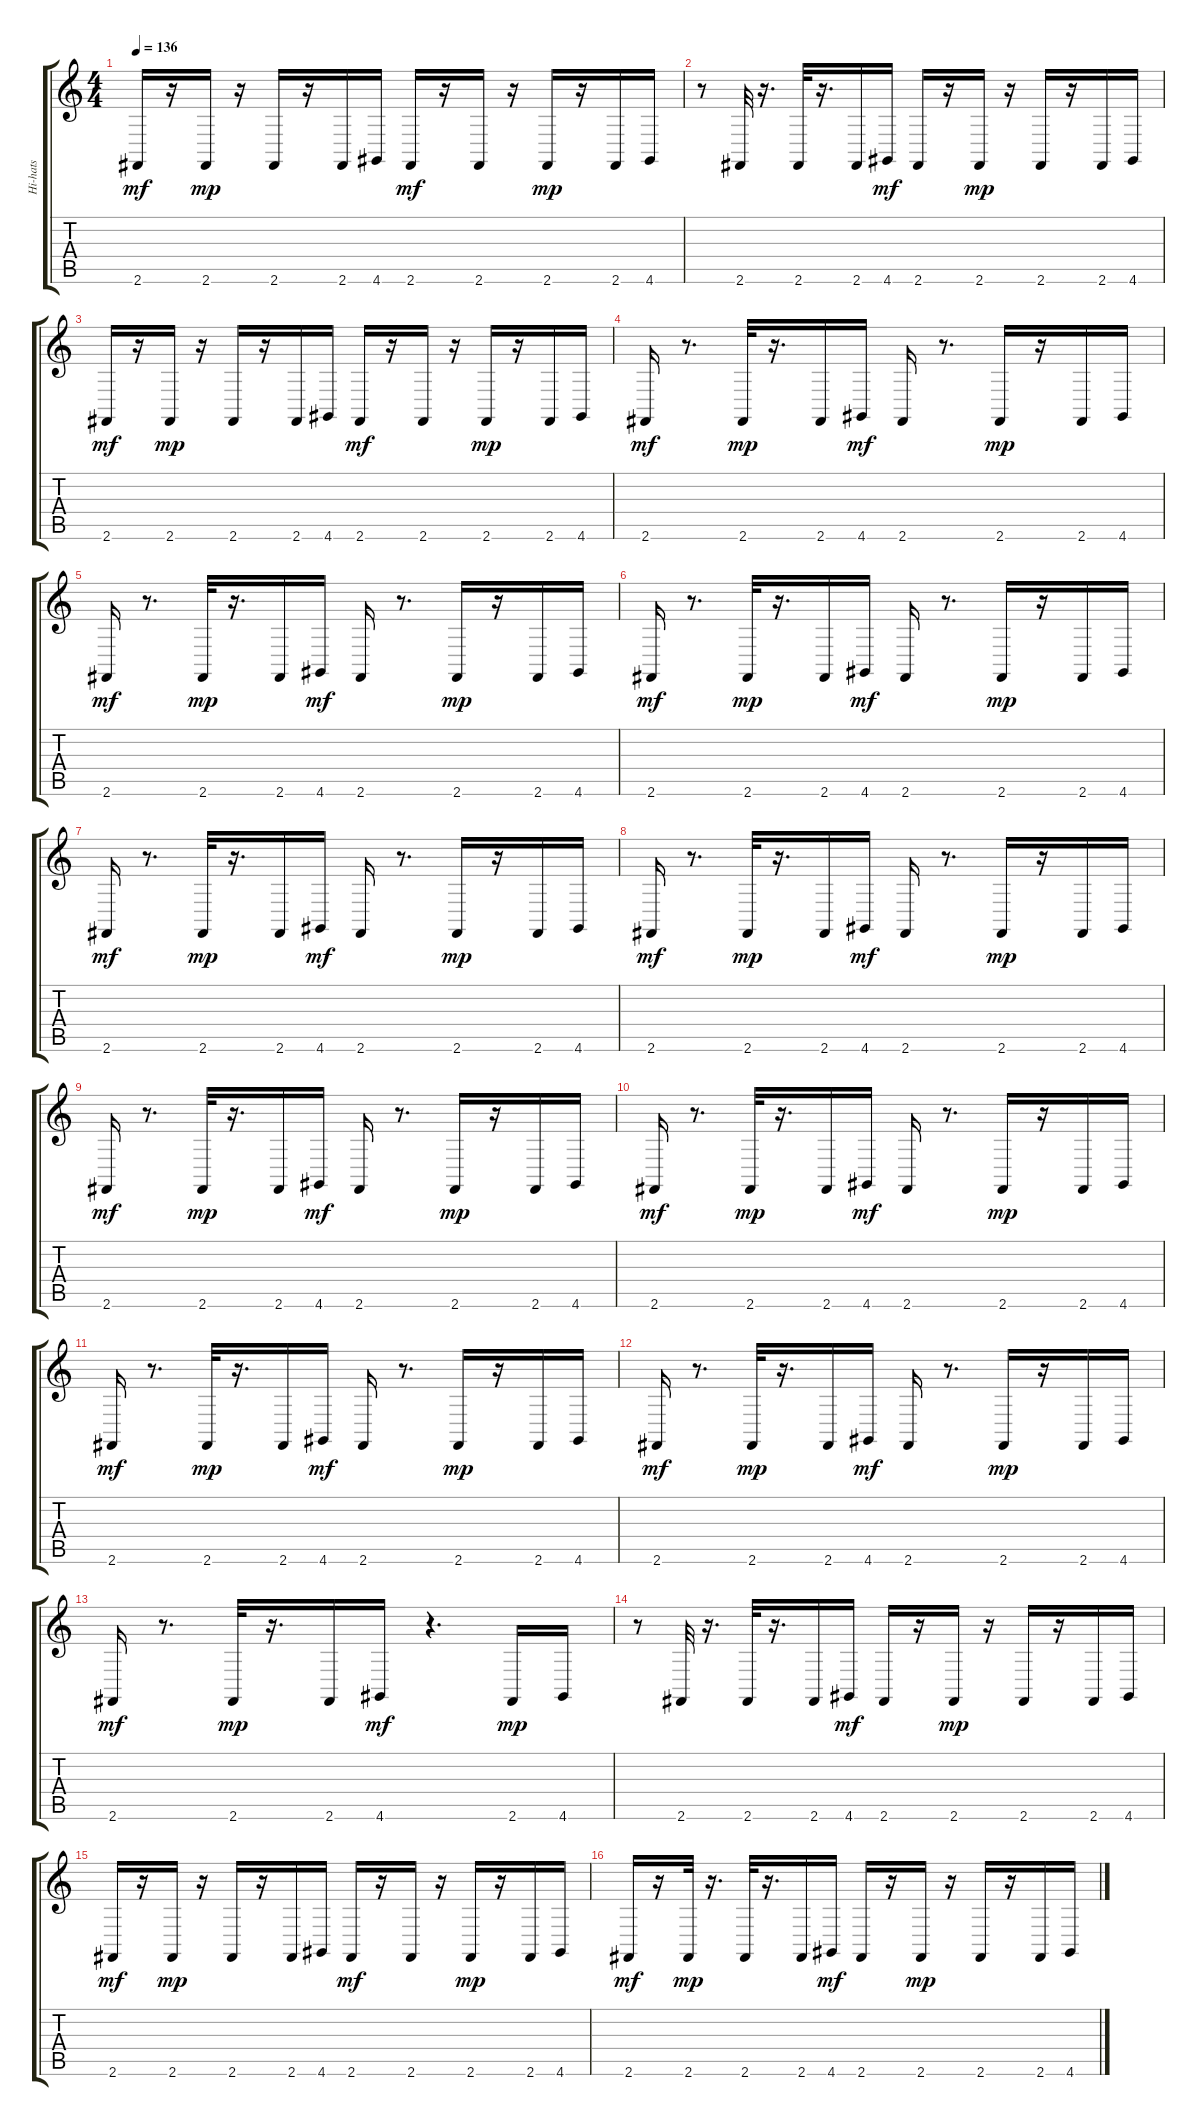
\track ("Hi-hats" "Hi-hats") {instrument acousticgrandpiano}
\staff {score tabs}
\tuning (E4 B3 G3 D3 A2 E2) {hide}
\ts (4 4)
\tempo 136
\clef g2
\ks c
2.6.16{dy mf} r.16 2.6.16{dy mp} r.16 2.6.16 r.16 2.6.16 4.6.16 2.6.16{dy mf} r.16 2.6.16 r.16 2.6.16{dy mp} r.16 2.6.16 4.6.16 |
r.8 2.6.32 r.16{d} 2.6.32 r.16{d} 2.6.16 4.6.16{dy mf} 2.6.16 r.16 2.6.16{dy mp} r.16 2.6.16 r.16 2.6.16 4.6.16 |
2.6.16{dy mf} r.16 2.6.16{dy mp} r.16 2.6.16 r.16 2.6.16 4.6.16 2.6.16{dy mf} r.16 2.6.16 r.16 2.6.16{dy mp} r.16 2.6.16 4.6.16 |
2.6.16{dy mf} r.8{d} 2.6.32{dy mp} r.16{d} 2.6.16 4.6.16{dy mf} 2.6.16 r.8{d} 2.6.16{dy mp} r.16 2.6.16 4.6.16 |
2.6.16{dy mf} r.8{d} 2.6.32{dy mp} r.16{d} 2.6.16 4.6.16{dy mf} 2.6.16 r.8{d} 2.6.16{dy mp} r.16 2.6.16 4.6.16 |
2.6.16{dy mf} r.8{d} 2.6.32{dy mp} r.16{d} 2.6.16 4.6.16{dy mf} 2.6.16 r.8{d} 2.6.16{dy mp} r.16 2.6.16 4.6.16 |
2.6.16{dy mf} r.8{d} 2.6.32{dy mp} r.16{d} 2.6.16 4.6.16{dy mf} 2.6.16 r.8{d} 2.6.16{dy mp} r.16 2.6.16 4.6.16 |
2.6.16{dy mf} r.8{d} 2.6.32{dy mp} r.16{d} 2.6.16 4.6.16{dy mf} 2.6.16 r.8{d} 2.6.16{dy mp} r.16 2.6.16 4.6.16 |
2.6.16{dy mf} r.8{d} 2.6.32{dy mp} r.16{d} 2.6.16 4.6.16{dy mf} 2.6.16 r.8{d} 2.6.16{dy mp} r.16 2.6.16 4.6.16 |
2.6.16{dy mf} r.8{d} 2.6.32{dy mp} r.16{d} 2.6.16 4.6.16{dy mf} 2.6.16 r.8{d} 2.6.16{dy mp} r.16 2.6.16 4.6.16 |
2.6.16{dy mf} r.8{d} 2.6.32{dy mp} r.16{d} 2.6.16 4.6.16{dy mf} 2.6.16 r.8{d} 2.6.16{dy mp} r.16 2.6.16 4.6.16 |
2.6.16{dy mf} r.8{d} 2.6.32{dy mp} r.16{d} 2.6.16 4.6.16{dy mf} 2.6.16 r.8{d} 2.6.16{dy mp} r.16 2.6.16 4.6.16 |
2.6.16{dy mf} r.8{d} 2.6.32{dy mp} r.16{d} 2.6.16 4.6.16{dy mf} r.4{d} 2.6.16{dy mp} 4.6.16 |
r.8 2.6.32 r.16{d} 2.6.32 r.16{d} 2.6.16 4.6.16{dy mf} 2.6.16 r.16 2.6.16{dy mp} r.16 2.6.16 r.16 2.6.16 4.6.16 |
2.6.16{dy mf} r.16 2.6.16{dy mp} r.16 2.6.16 r.16 2.6.16 4.6.16 2.6.16{dy mf} r.16 2.6.16 r.16 2.6.16{dy mp} r.16 2.6.16 4.6.16 |
2.6.16{dy mf} r.16 2.6.32{dy mp} r.16{d} 2.6.32 r.16{d} 2.6.16 4.6.16{dy mf} 2.6.16 r.16 2.6.16{dy mp} r.16 2.6.16 r.16 2.6.16 4.6.16
